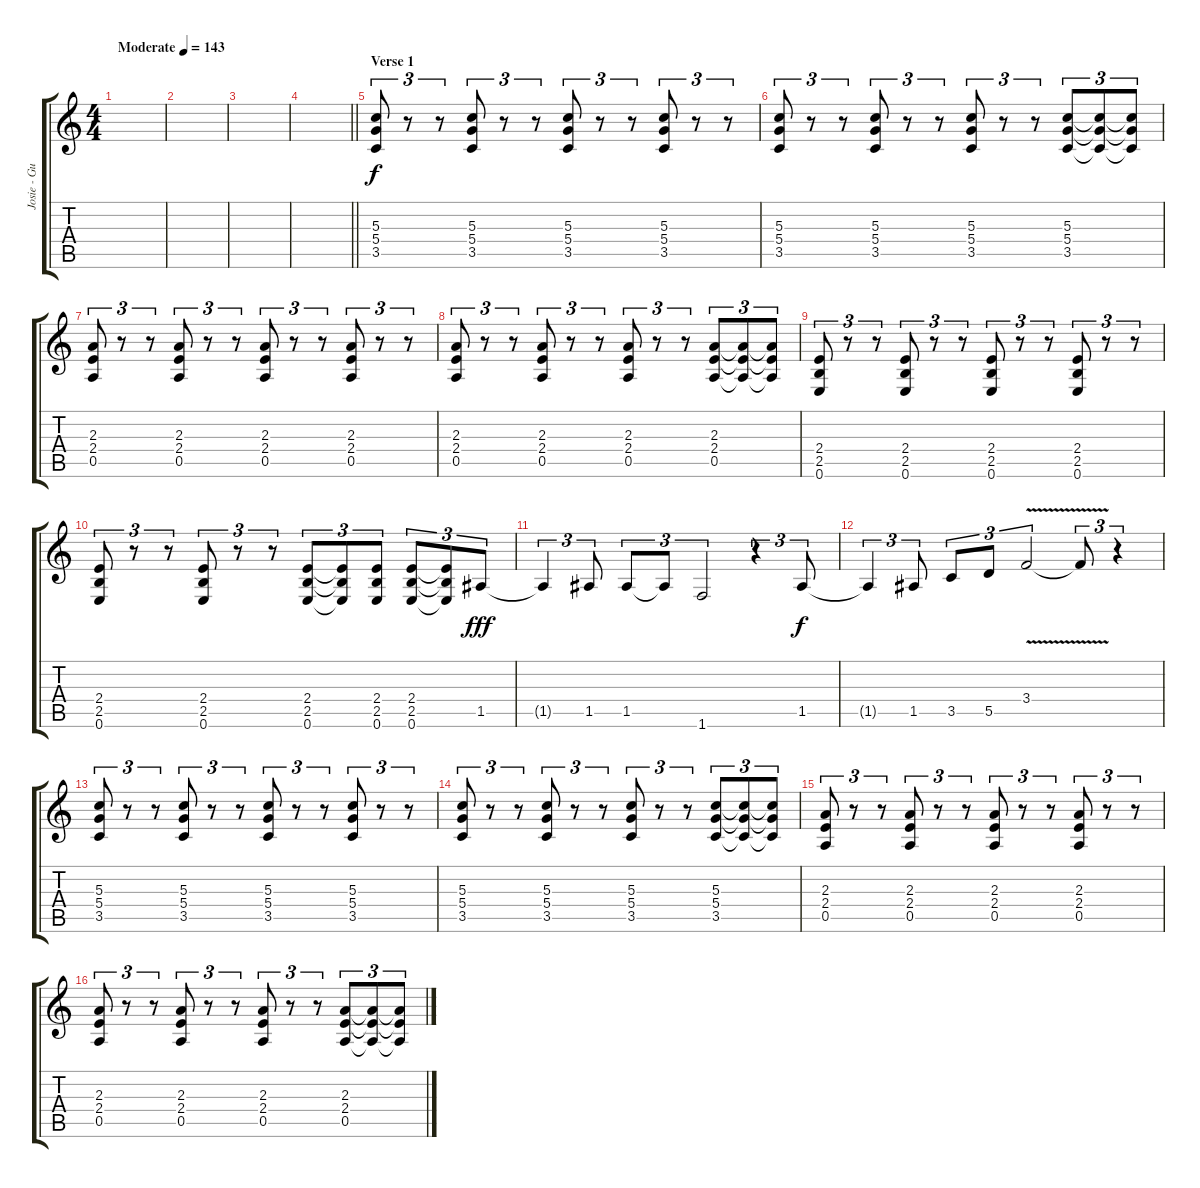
\track ("Josie - Guitar" "Josie - Gu") {instrument distortionguitar}
\staff {score tabs}
\tuning (E4 B3 G3 D3 A2 E2) {hide}
\ts (4 4)
\tempo (143 "Moderate")
\clef g2
\ks c
|
|
|
\barLineRight lightlight
|
\section ("" "Verse 1")
(5.3 5.4 3.5).8{tu (3 2)} r.8{tu (3 2)} r.8{tu (3 2)} (5.3 5.4 3.5).8{tu (3 2)} r.8{tu (3 2)} r.8{tu (3 2)} (5.3 5.4 3.5).8{tu (3 2)} r.8{tu (3 2)} r.8{tu (3 2)} (5.3 5.4 3.5).8{tu (3 2)} r.8{tu (3 2)} r.8{tu (3 2)} |
(5.3 5.4 3.5).8{tu (3 2)} r.8{tu (3 2)} r.8{tu (3 2)} (5.3 5.4 3.5).8{tu (3 2)} r.8{tu (3 2)} r.8{tu (3 2)} (5.3 5.4 3.5).8{tu (3 2)} r.8{tu (3 2)} r.8{tu (3 2)} (5.3 5.4 3.5).8{tu (3 2)} (5.3{t} 5.4{t} 3.5{t}).8{tu (3 2)} (5.3{t} 5.4{t} 3.5{t}).8{tu (3 2)} |
(2.3 2.4 0.5).8{tu (3 2)} r.8{tu (3 2)} r.8{tu (3 2)} (2.3 2.4 0.5).8{tu (3 2)} r.8{tu (3 2)} r.8{tu (3 2)} (2.3 2.4 0.5).8{tu (3 2)} r.8{tu (3 2)} r.8{tu (3 2)} (2.3 2.4 0.5).8{tu (3 2)} r.8{tu (3 2)} r.8{tu (3 2)} |
(2.3 2.4 0.5).8{tu (3 2)} r.8{tu (3 2)} r.8{tu (3 2)} (2.3 2.4 0.5).8{tu (3 2)} r.8{tu (3 2)} r.8{tu (3 2)} (2.3 2.4 0.5).8{tu (3 2)} r.8{tu (3 2)} r.8{tu (3 2)} (2.3 2.4 0.5).8{tu (3 2)} (2.3{t} 2.4{t} 0.5{t}).8{tu (3 2)} (2.3{t} 2.4{t} 0.5{t}).8{tu (3 2)} |
(2.4 2.5 0.6).8{tu (3 2)} r.8{tu (3 2)} r.8{tu (3 2)} (2.4 2.5 0.6).8{tu (3 2)} r.8{tu (3 2)} r.8{tu (3 2)} (2.4 2.5 0.6).8{tu (3 2)} r.8{tu (3 2)} r.8{tu (3 2)} (2.4 2.5 0.6).8{tu (3 2)} r.8{tu (3 2)} r.8{tu (3 2)} |
(2.4 2.5 0.6).8{tu (3 2)} r.8{tu (3 2)} r.8{tu (3 2)} (2.4 2.5 0.6).8{tu (3 2)} r.8{tu (3 2)} r.8{tu (3 2)} (2.4 2.5 0.6).8{tu (3 2)} (2.4{t} 2.5{t} 0.6{t}).8{tu (3 2)} (2.4 2.5 0.6).8{tu (3 2)} (2.4 2.5 0.6).8{tu (3 2)} (2.4{t} 2.5{t} 0.6{t}).8{tu (3 2)} 1.5.8{tu (3 2) dy fff} |
1.5{t}.4{tu (3 2)} 1.5.8{tu (3 2)} 1.5.8{tu (3 2)} 1.5{t}.8{tu (3 2)} 1.6.2{tu (3 2)} r.4{tu (3 2)} 1.5.8{tu (3 2) dy f} |
1.5{t}.4{tu (3 2)} 1.5.8{tu (3 2)} 3.5.8{tu (3 2)} 5.5.8{tu (3 2)} 3.4{v}.2{tu (3 2)} 3.4{t}.8{tu (3 2)} r.4{tu (3 2)} |
(5.3 5.4 3.5).8{tu (3 2)} r.8{tu (3 2)} r.8{tu (3 2)} (5.3 5.4 3.5).8{tu (3 2)} r.8{tu (3 2)} r.8{tu (3 2)} (5.3 5.4 3.5).8{tu (3 2)} r.8{tu (3 2)} r.8{tu (3 2)} (5.3 5.4 3.5).8{tu (3 2)} r.8{tu (3 2)} r.8{tu (3 2)} |
(5.3 5.4 3.5).8{tu (3 2)} r.8{tu (3 2)} r.8{tu (3 2)} (5.3 5.4 3.5).8{tu (3 2)} r.8{tu (3 2)} r.8{tu (3 2)} (5.3 5.4 3.5).8{tu (3 2)} r.8{tu (3 2)} r.8{tu (3 2)} (5.3 5.4 3.5).8{tu (3 2)} (5.3{t} 5.4{t} 3.5{t}).8{tu (3 2)} (5.3{t} 5.4{t} 3.5{t}).8{tu (3 2)} |
(2.3 2.4 0.5).8{tu (3 2)} r.8{tu (3 2)} r.8{tu (3 2)} (2.3 2.4 0.5).8{tu (3 2)} r.8{tu (3 2)} r.8{tu (3 2)} (2.3 2.4 0.5).8{tu (3 2)} r.8{tu (3 2)} r.8{tu (3 2)} (2.3 2.4 0.5).8{tu (3 2)} r.8{tu (3 2)} r.8{tu (3 2)} |
(2.3 2.4 0.5).8{tu (3 2)} r.8{tu (3 2)} r.8{tu (3 2)} (2.3 2.4 0.5).8{tu (3 2)} r.8{tu (3 2)} r.8{tu (3 2)} (2.3 2.4 0.5).8{tu (3 2)} r.8{tu (3 2)} r.8{tu (3 2)} (2.3 2.4 0.5).8{tu (3 2)} (2.3{t} 2.4{t} 0.5{t}).8{tu (3 2)} (2.3{t} 2.4{t} 0.5{t}).8{tu (3 2)}
